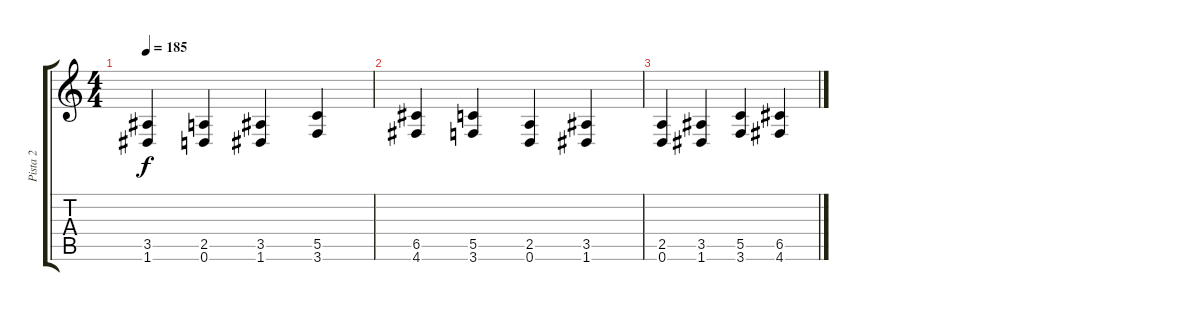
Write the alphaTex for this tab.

\track ("Pista 2" "Pista 2") {instrument distortionguitar}
\staff {score tabs}
\tuning (D4 A3 F3 C3 G2 D2) {hide}
\ts (4 4)
\tempo 185
\clef g2
\ks c
(3.5 1.6).4{dy f} (2.5 0.6).4 (3.5 1.6).4 (5.5 3.6).4 |
(6.5 4.6).4 (5.5 3.6).4 (2.5 0.6).4 (3.5 1.6).4 |
(2.5 0.6).4 (3.5 1.6).4 (5.5 3.6).4 (6.5 4.6).4
